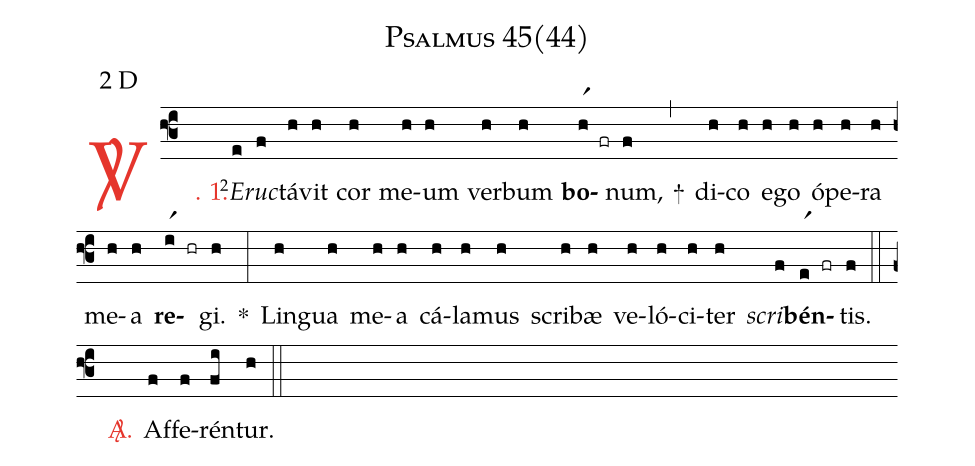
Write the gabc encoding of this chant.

name: Psalmus 45(44);
mode: 2;
mode-differentia: D;
%%
(f3)

<c><sp>V/</sp>. 1.</c>() <v>\VSup{2}</v><i>E</i>(e)<i>ruc</i>(f)tá(h)vit(h) cor(h) me(h)um(h) ver(h)bum(h) <b>bo</b>(hr1 fr)num,(f) +(,) di(h)co(h) e(h)go(h) ó(h)pe(h)ra(h) me(h)a(h) <b>re</b>(ir1 hr)gi.(h) *(:) Lin(h)gua(h) me(h)a(h) cá(h)la(h)mus(h) scri(h)bæ(h) ve(h)ló(h)ci(h)ter(h) <i>scri</i>(f)<b>bén</b>(er1 fr)tis.(f) (::)

<nlba><c><sp>A/</sp>.</c>() Af</nlba>(f)fe(f)rén(fi)tur.(h) (::)
